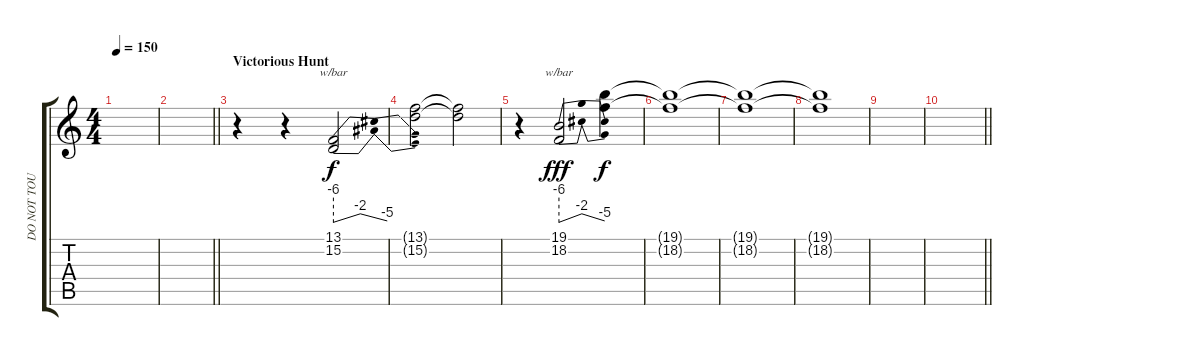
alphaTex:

\track ("DO NOT TOUCH" "DO NOT TOU") {instrument reversecymbal}
\staff {score tabs}
\tuning (E4 B3 G3 D3 A2 E2) {hide}
\ts (4 4)
\tempo 150
\clef g2
\ks c
|
\barLineRight lightlight
|
\section ("" "Victorious Hunt")
r.4 r.4 (13.1 15.2).2{tbe (dip default 0 -24 6 -8 10 -8 60 -20) instrument voiceoohs} |
(13.1{t} 15.2{t}).2{dy f} (13.1{t} 15.2{t}).2 |
r.4 (19.1 18.2).2{tbe (dip default 0 -24 6 -8 10 -8 60 -20) dy fff instrument voiceoohs} (19.1{t} 18.2{t}).4{dy f} |
(19.1{t} 18.2{t}).1 |
(19.1{t} 18.2{t}).1 |
(19.1{t} 18.2{t}).1 |
|
\barLineRight lightlight
